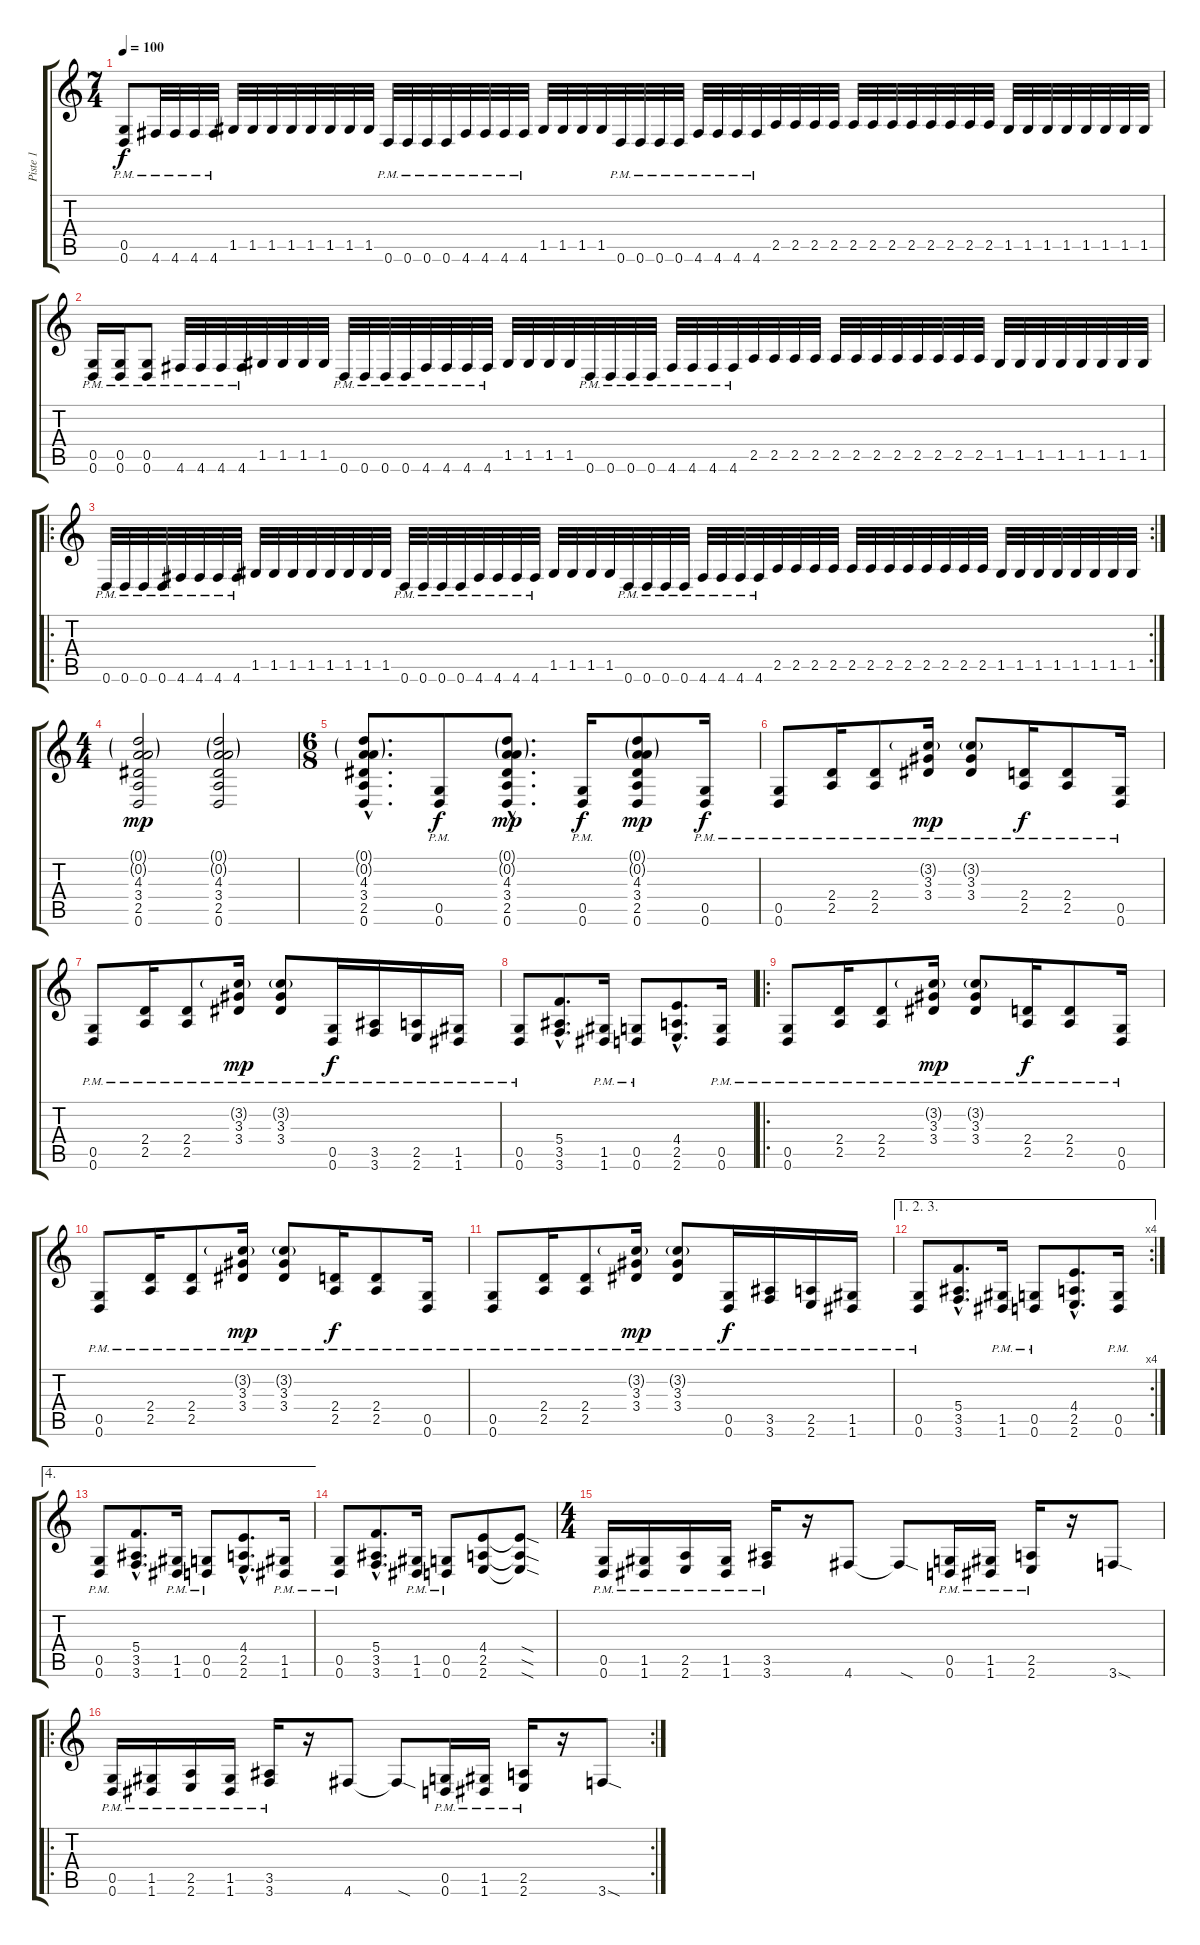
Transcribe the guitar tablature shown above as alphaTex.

\track ("Piste 1" "Piste 1") {instrument distortionguitar}
\staff {score tabs}
\tuning (D4 A3 F3 C3 G2 D2) {hide}
\ts (7 4)
\tempo 100
\clef g2
\ks c
(0.5{pm} 0.6{pm}).8{dy f} 4.6{pm}.32 4.6{pm}.32 4.6{pm}.32 4.6{pm}.32 1.5.32 1.5.32 1.5.32 1.5.32 1.5.32 1.5.32 1.5.32 1.5.32 0.6{pm}.32 0.6{pm}.32 0.6{pm}.32 0.6{pm}.32 4.6{pm}.32 4.6{pm}.32 4.6{pm}.32 4.6{pm}.32 1.5.32 1.5.32 1.5.32 1.5.32 0.6{pm}.32 0.6{pm}.32 0.6{pm}.32 0.6{pm}.32 4.6{pm}.32 4.6{pm}.32 4.6{pm}.32 4.6{pm}.32 2.5.32 2.5.32 2.5.32 2.5.32 2.5.32 2.5.32 2.5.32 2.5.32 2.5.32 2.5.32 2.5.32 2.5.32 1.5.32 1.5.32 1.5.32 1.5.32 1.5.32 1.5.32 1.5.32 1.5.32 |
(0.5{pm} 0.6{pm}).16 (0.5{pm} 0.6{pm}).16 (0.5{pm} 0.6{pm}).8 4.6{pm}.32 4.6{pm}.32 4.6{pm}.32 4.6{pm}.32 1.5.32 1.5.32 1.5.32 1.5.32 0.6{pm}.32 0.6{pm}.32 0.6{pm}.32 0.6{pm}.32 4.6{pm}.32 4.6{pm}.32 4.6{pm}.32 4.6{pm}.32 1.5.32 1.5.32 1.5.32 1.5.32 0.6{pm}.32 0.6{pm}.32 0.6{pm}.32 0.6{pm}.32 4.6{pm}.32 4.6{pm}.32 4.6{pm}.32 4.6{pm}.32 2.5.32 2.5.32 2.5.32 2.5.32 2.5.32 2.5.32 2.5.32 2.5.32 2.5.32 2.5.32 2.5.32 2.5.32 1.5.32 1.5.32 1.5.32 1.5.32 1.5.32 1.5.32 1.5.32 1.5.32 |
\ro
\rc 2
0.6{pm}.32 0.6{pm}.32 0.6{pm}.32 0.6{pm}.32 4.6{pm}.32 4.6{pm}.32 4.6{pm}.32 4.6{pm}.32 1.5.32 1.5.32 1.5.32 1.5.32 1.5.32 1.5.32 1.5.32 1.5.32 0.6{pm}.32 0.6{pm}.32 0.6{pm}.32 0.6{pm}.32 4.6{pm}.32 4.6{pm}.32 4.6{pm}.32 4.6{pm}.32 1.5.32 1.5.32 1.5.32 1.5.32 0.6{pm}.32 0.6{pm}.32 0.6{pm}.32 0.6{pm}.32 4.6{pm}.32 4.6{pm}.32 4.6{pm}.32 4.6{pm}.32 2.5.32 2.5.32 2.5.32 2.5.32 2.5.32 2.5.32 2.5.32 2.5.32 2.5.32 2.5.32 2.5.32 2.5.32 1.5.32 1.5.32 1.5.32 1.5.32 1.5.32 1.5.32 1.5.32 1.5.32 |
\ts (4 4)
(0.1{g} 0.2{g} 4.3 3.4 2.5 0.6).2{dy mp} (0.1{g} 0.2{g} 4.3 3.4 2.5 0.6).2 |
\ts (6 8)
(0.1{g hac} 0.2{g hac} 4.3{hac} 3.4{hac} 2.5{hac} 0.6{hac}).8{d} (0.5{pm} 0.6{pm}).8{dy f} (0.1{g hac} 0.2{g hac} 4.3{hac} 3.4{hac} 2.5{hac} 0.6{hac}).8{d dy mp} (0.5{pm} 0.6{pm}).16{dy f} (0.1{g} 0.2{g} 4.3 3.4 2.5 0.6).8{dy mp} (0.5{pm} 0.6{pm}).16{dy f} |
(0.5{pm} 0.6{pm}).8 (2.4{pm} 2.5{pm}).16 (2.4{pm} 2.5{pm}).8 (3.2{g pm} 3.3{pm} 3.4{pm}).16{dy mp} (3.2{g pm} 3.3{pm} 3.4{pm}).8 (2.4{pm} 2.5{pm}).16{dy f} (2.4{pm} 2.5{pm}).8 (0.5{pm} 0.6{pm}).16 |
(0.5{pm} 0.6{pm}).8 (2.4{pm} 2.5{pm}).16 (2.4{pm} 2.5{pm}).8 (3.2{g pm} 3.3{pm} 3.4{pm}).16{dy mp} (3.2{g pm} 3.3{pm} 3.4{pm}).8 (0.5{pm} 0.6{pm}).16{dy f} (3.5{pm} 3.6{pm}).16 (2.5{pm} 2.6{pm}).16 (1.5{pm} 1.6{pm}).16 |
(0.5{pm} 0.6{pm}).8 (5.4{hac} 3.5{hac} 3.6{hac}).8{d} (1.5{pm} 1.6{pm}).16 (0.5{pm} 0.6{pm}).8 (4.4{hac} 2.5{hac} 2.6{hac}).8{d} (0.5{pm} 0.6{pm}).16 |
\ro
(0.5{pm} 0.6{pm}).8 (2.4{pm} 2.5{pm}).16 (2.4{pm} 2.5{pm}).8 (3.2{g pm} 3.3{pm} 3.4{pm}).16{dy mp} (3.2{g pm} 3.3{pm} 3.4{pm}).8 (2.4{pm} 2.5{pm}).16{dy f} (2.4{pm} 2.5{pm}).8 (0.5{pm} 0.6{pm}).16 |
(0.5{pm} 0.6{pm}).8 (2.4{pm} 2.5{pm}).16 (2.4{pm} 2.5{pm}).8 (3.2{g pm} 3.3{pm} 3.4{pm}).16{dy mp} (3.2{g pm} 3.3{pm} 3.4{pm}).8 (2.4{pm} 2.5{pm}).16{dy f} (2.4{pm} 2.5{pm}).8 (0.5{pm} 0.6{pm}).16 |
(0.5{pm} 0.6{pm}).8 (2.4{pm} 2.5{pm}).16 (2.4{pm} 2.5{pm}).8 (3.2{g pm} 3.3{pm} 3.4{pm}).16{dy mp} (3.2{g pm} 3.3{pm} 3.4{pm}).8 (0.5{pm} 0.6{pm}).16{dy f} (3.5{pm} 3.6{pm}).16 (2.5{pm} 2.6{pm}).16 (1.5{pm} 1.6{pm}).16 |
\ae (1 2 3)
\rc 4
(0.5{pm} 0.6{pm}).8 (5.4{hac} 3.5{hac} 3.6{hac}).8{d} (1.5{pm} 1.6{pm}).16 (0.5{pm} 0.6{pm}).8 (4.4{hac} 2.5{hac} 2.6{hac}).8{d} (0.5{pm} 0.6{pm}).16 |
\ae 4
(0.5{pm} 0.6{pm}).8 (5.4{hac} 3.5{hac} 3.6{hac}).8{d} (1.5{pm} 1.6{pm}).16 (0.5{pm} 0.6{pm}).8 (4.4{hac} 2.5{hac} 2.6{hac}).8{d} (1.5{pm} 1.6{pm}).16 |
(0.5{pm} 0.6{pm}).8 (5.4{hac} 3.5{hac} 3.6{hac}).8{d} (1.5{pm} 1.6{pm}).16 (0.5{pm} 0.6{pm}).8 (4.4 2.5 2.6).8 (4.4{sod t} 2.5{sod t} 2.6{sod t}).8 |
\ts (4 4)
(0.5{pm} 0.6{pm}).16 (1.5{pm} 1.6{pm}).16 (2.5{pm} 2.6{pm}).16 (1.5{pm} 1.6{pm}).16 (3.5{pm} 3.6{pm}).16 r.16 4.6.8 4.6{sod t}.8 (0.5{pm} 0.6{pm}).16 (1.5{pm} 1.6{pm}).16 (2.5{pm} 2.6{pm}).16 r.16 3.6{sod}.8 |
\ro
\rc 2
(0.5{pm} 0.6{pm}).16 (1.5{pm} 1.6{pm}).16 (2.5{pm} 2.6{pm}).16 (1.5{pm} 1.6{pm}).16 (3.5{pm} 3.6{pm}).16 r.16 4.6.8 4.6{sod t}.8 (0.5{pm} 0.6{pm}).16 (1.5{pm} 1.6{pm}).16 (2.5{pm} 2.6{pm}).16 r.16 3.6{sod}.8
